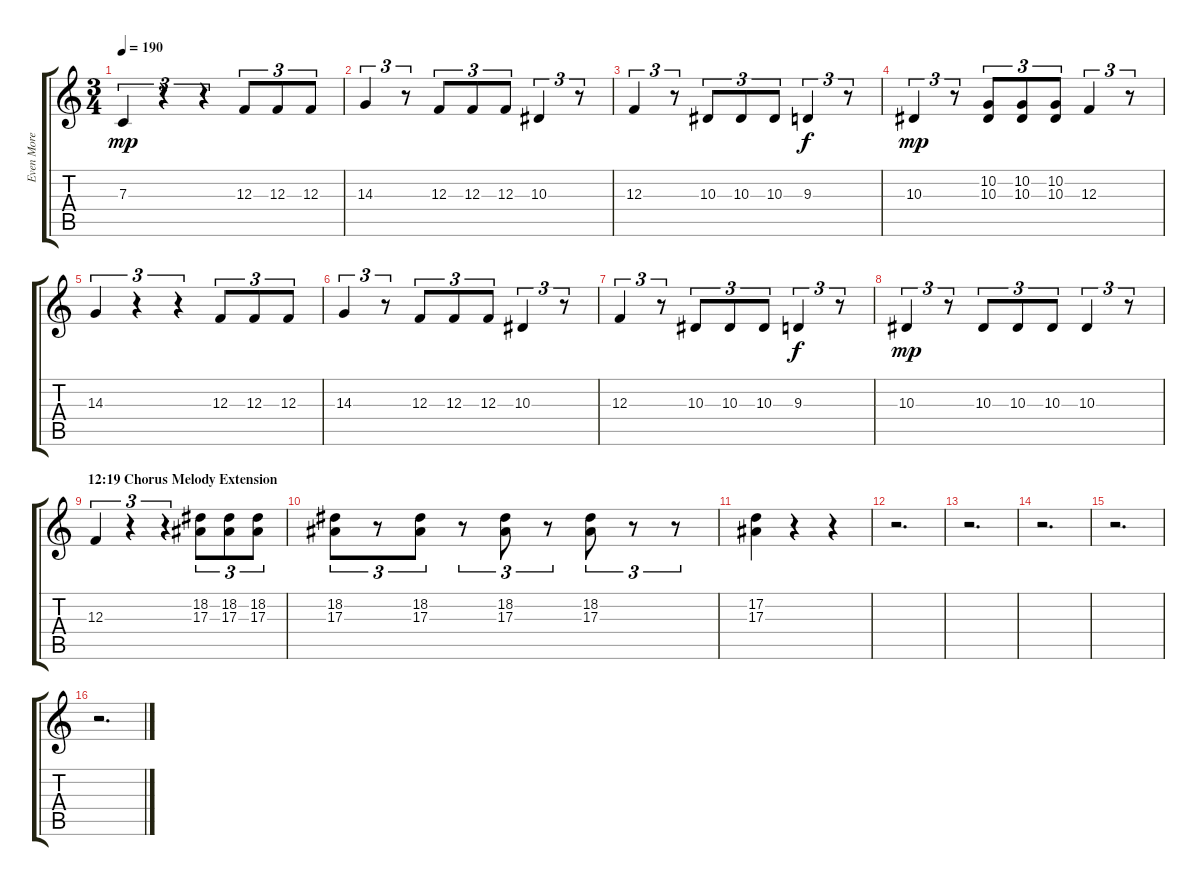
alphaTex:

\track ("Even More More Keys" "Even More ") {instrument oboe}
\staff {score tabs}
\tuning (D4 A3 F3 C3 G2 C2) {hide}
\ts (3 4)
\tempo 190
\clef g2
\ks c
7.3.4{tu (3 2) dy mp} r.4{tu (3 2)} r.4{tu (3 2)} 12.3.8{tu (3 2)} 12.3.8{tu (3 2)} 12.3.8{tu (3 2)} |
14.3.4{tu (3 2)} r.8{tu (3 2)} 12.3.8{tu (3 2)} 12.3.8{tu (3 2)} 12.3.8{tu (3 2)} 10.3.4{tu (3 2)} r.8{tu (3 2)} |
12.3.4{tu (3 2)} r.8{tu (3 2)} 10.3.8{tu (3 2)} 10.3.8{tu (3 2)} 10.3.8{tu (3 2)} 9.3.4{tu (3 2) dy f} r.8{tu (3 2)} |
10.3.4{tu (3 2) dy mp} r.8{tu (3 2)} (10.2 10.3).8{tu (3 2)} (10.2 10.3).8{tu (3 2)} (10.2 10.3).8{tu (3 2)} 12.3.4{tu (3 2)} r.8{tu (3 2)} |
14.3.4{tu (3 2)} r.4{tu (3 2)} r.4{tu (3 2)} 12.3.8{tu (3 2)} 12.3.8{tu (3 2)} 12.3.8{tu (3 2)} |
14.3.4{tu (3 2)} r.8{tu (3 2)} 12.3.8{tu (3 2)} 12.3.8{tu (3 2)} 12.3.8{tu (3 2)} 10.3.4{tu (3 2)} r.8{tu (3 2)} |
12.3.4{tu (3 2)} r.8{tu (3 2)} 10.3.8{tu (3 2)} 10.3.8{tu (3 2)} 10.3.8{tu (3 2)} 9.3.4{tu (3 2) dy f} r.8{tu (3 2)} |
10.3.4{tu (3 2) dy mp} r.8{tu (3 2)} 10.3.8{tu (3 2)} 10.3.8{tu (3 2)} 10.3.8{tu (3 2)} 10.3.4{tu (3 2)} r.8{tu (3 2)} |
\section ("" "12:19 Chorus Melody Extension")
12.3.4{tu (3 2)} r.4{tu (3 2)} r.4{tu (3 2)} (18.2 17.3).8{tu (3 2)} (18.2 17.3).8{tu (3 2)} (18.2 17.3).8{tu (3 2)} |
(18.2 17.3).8{tu (3 2)} r.8{tu (3 2)} (18.2 17.3).8{tu (3 2)} r.8{tu (3 2)} (18.2 17.3).8{tu (3 2)} r.8{tu (3 2)} (18.2 17.3).8{tu (3 2)} r.8{tu (3 2)} r.8{tu (3 2)} |
(17.2 17.3).4 r.4 r.4 |
r.2{d} |
r.2{d} |
r.2{d} |
r.2{d} |
r.2{d}
